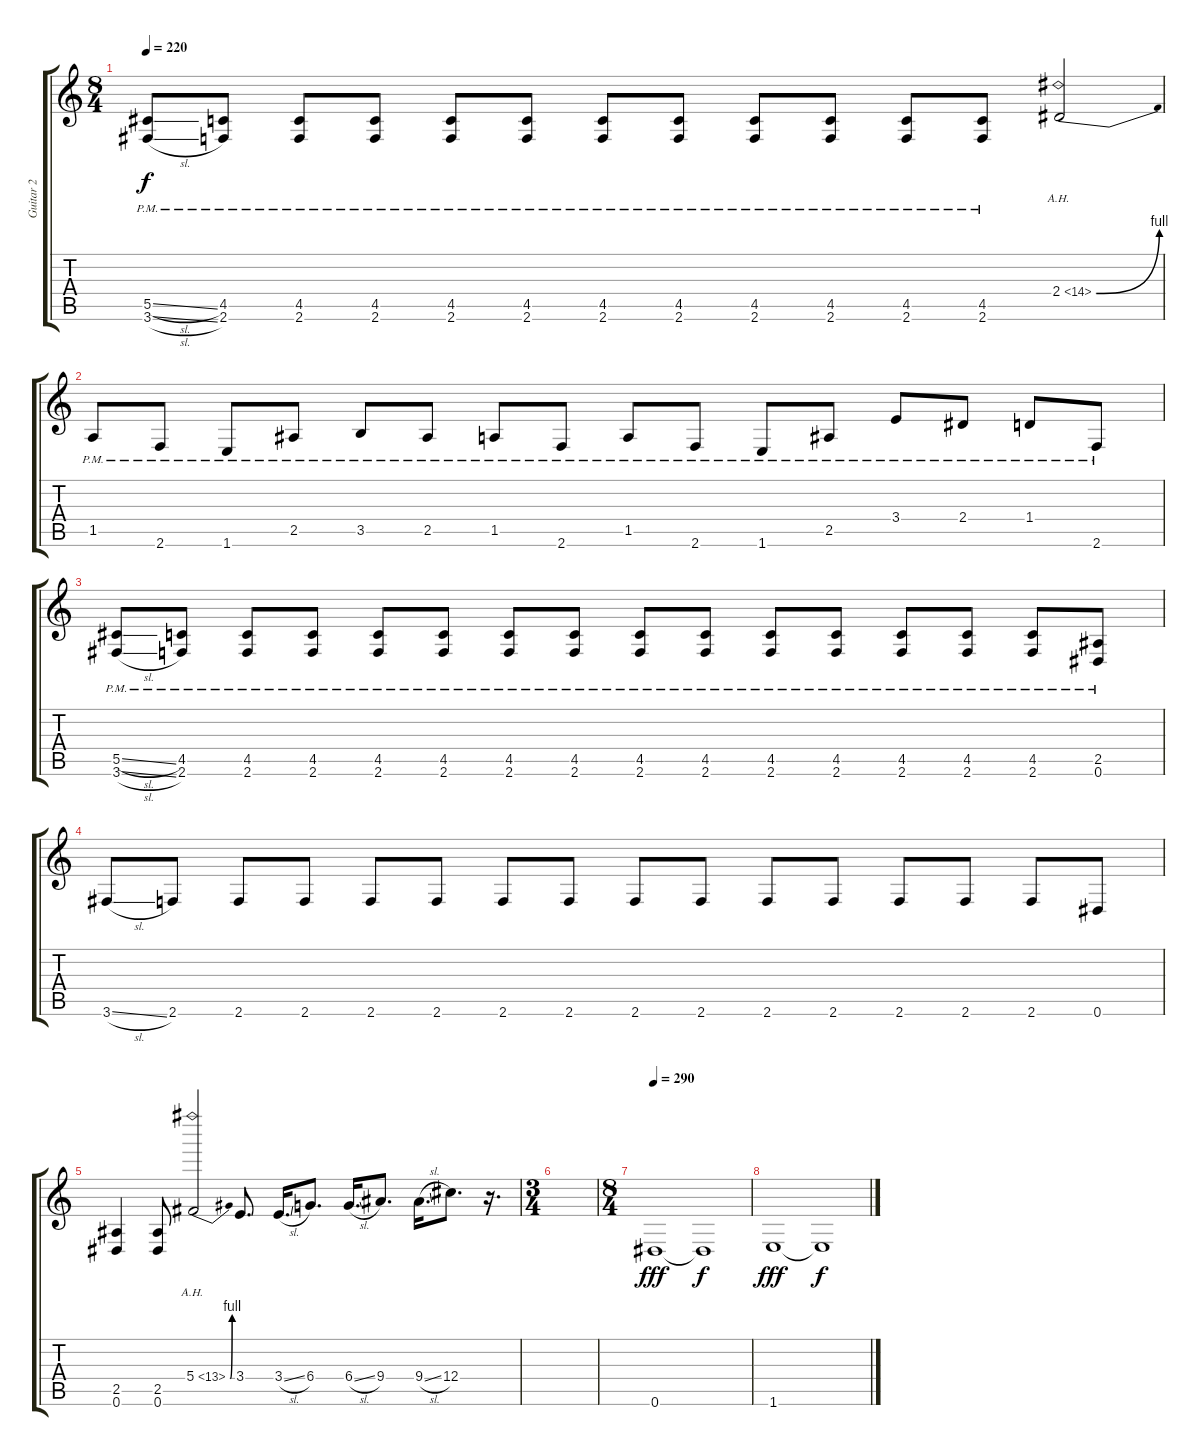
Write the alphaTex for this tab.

\track ("Guitar 2" "Guitar 2") {instrument distortionguitar}
\staff {score tabs}
\tuning (Eb4 Bb3 Gb3 Db3 Ab2 Eb2) {hide}
\ts (8 4)
\tempo 220
\clef g2
\ks c
(5.5{sl pm} 3.6{sl pm}).8{dy f} (4.5{pm} 2.6{pm}).8 (4.5{pm} 2.6{pm}).8 (4.5{pm} 2.6{pm}).8 (4.5{pm} 2.6{pm}).8 (4.5{pm} 2.6{pm}).8 (4.5{pm} 2.6{pm}).8 (4.5{pm} 2.6{pm}).8 (4.5{pm} 2.6{pm}).8 (4.5{pm} 2.6{pm}).8 (4.5{pm} 2.6{pm}).8 (4.5{pm} 2.6{pm}).8 2.4{be (bend 0 0 60 4) ah 12}.2 |
1.5{pm}.8 2.6{pm}.8 1.6{pm}.8 2.5{pm}.8 3.5{pm}.8 2.5{pm}.8 1.5{pm}.8 2.6{pm}.8 1.5{pm}.8 2.6{pm}.8 1.6{pm}.8 2.5{pm}.8 3.4{pm}.8 2.4{pm}.8 1.4{pm}.8 2.6{pm}.8 |
(5.5{sl pm} 3.6{sl pm}).8 (4.5{pm} 2.6{pm}).8 (4.5{pm} 2.6{pm}).8 (4.5{pm} 2.6{pm}).8 (4.5{pm} 2.6{pm}).8 (4.5{pm} 2.6{pm}).8 (4.5{pm} 2.6{pm}).8 (4.5{pm} 2.6{pm}).8 (4.5{pm} 2.6{pm}).8 (4.5{pm} 2.6{pm}).8 (4.5{pm} 2.6{pm}).8 (4.5{pm} 2.6{pm}).8 (4.5{pm} 2.6{pm}).8 (4.5{pm} 2.6{pm}).8 (4.5{pm} 2.6{pm}).8 (2.5{pm} 0.6{pm}).8 |
3.6{sl}.8 2.6.8 2.6.8 2.6.8 2.6.8 2.6.8 2.6.8 2.6.8 2.6.8 2.6.8 2.6.8 2.6.8 2.6.8 2.6.8 2.6.8 0.6.8 |
(2.5 0.6).4 (2.5 0.6).8 5.4{be (bend 0 0 60 4) ah 8}.2 3.4.8{d} 3.4{sl}.16{d} 6.4.8{d} 6.4{sl}.16{d} 9.4.8{d} 9.4{sl}.16{d} 12.4.8{d} r.16{d} |
\ts (3 4)
|
\ts (8 4)
\tempo 290
0.6.1{dy fff} 0.6{t}.1{dy f} |
1.6.1{dy fff} 1.6{t}.1{dy f}
